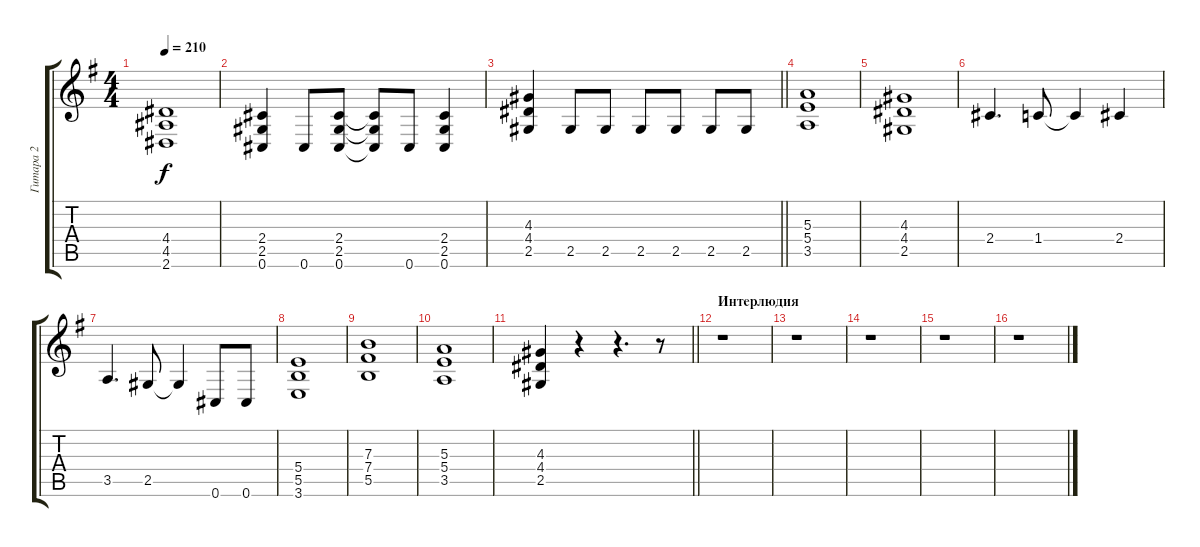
\track ("Гитара 2" "Гитара 2") {instrument distortionguitar}
\staff {score tabs}
\tuning (Db4 Ab3 E3 B2 Gb2 Db2) {hide}
\ts (4 4)
\tempo 210
\clef g2
\ks g
(4.4 4.5 2.6).1{dy f} |
(2.4 2.5 0.6).4 0.6.8 (2.4 2.5 0.6).8 (2.4{t} 2.5{t} 0.6{t}).8 0.6.8 (2.4 2.5 0.6).4 |
\barLineRight lightlight
(4.3 4.4 2.5).4 2.5.8 2.5.8 2.5.8 2.5.8 2.5.8 2.5.8 |
(5.3 5.4 3.5).1 |
(4.3 4.4 2.5).1 |
2.4.4{d} 1.4.8 1.4{t}.4 2.4.4 |
3.5.4{d} 2.5.8 2.5{t}.4 0.6.8 0.6.8 |
(5.4 5.5 3.6).1 |
(7.3 7.4 5.5).1 |
(5.3 5.4 3.5).1 |
\barLineRight lightlight
(4.3 4.4 2.5).4 r.4 r.4{d} r.8 |
\section ("" "Интерлюдия")
r.1 |
r.1 |
r.1 |
r.1 |
r.1
